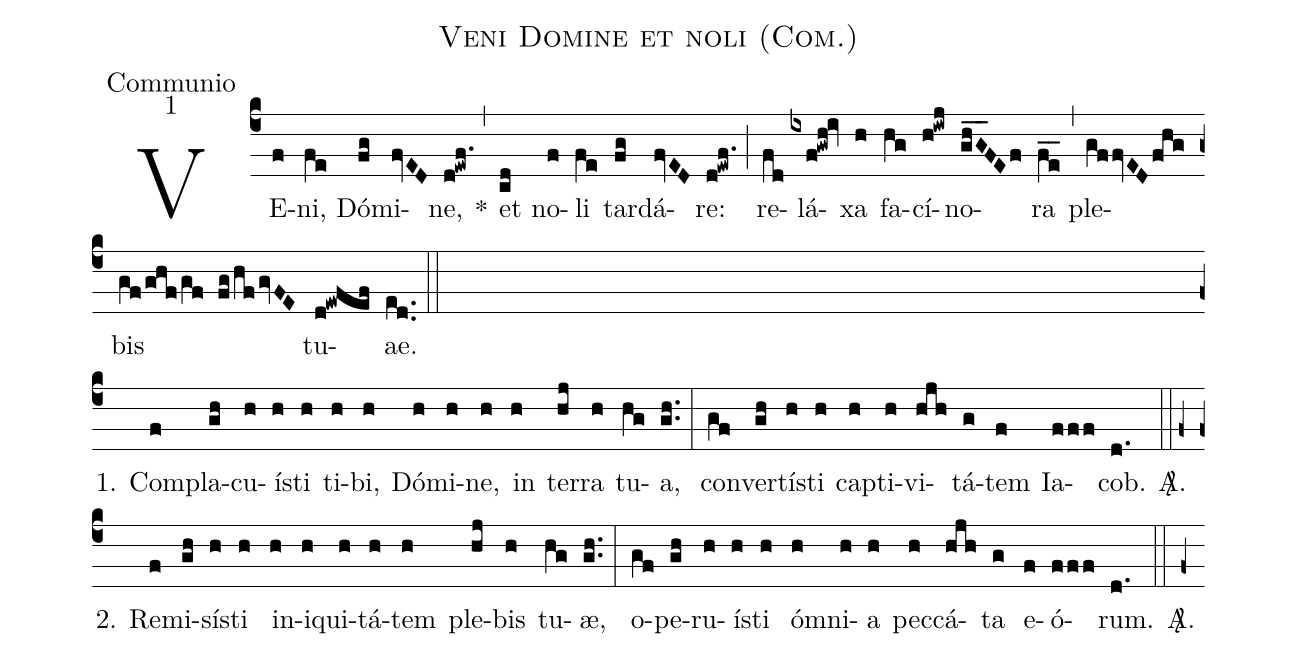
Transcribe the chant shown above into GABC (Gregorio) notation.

name:Veni Domine et noli (Com.);
office-part:Communio;
mode:1;
%%
(c4) VE(f)ni,(fe) Dó(fg)mi(fvED)ne,(d!ewf.) *(,)
et(cd) no(f)li(fe) tar(fg)dá(fvED)re:(d!ewf.) (;)
re(fd)lá(ixf!gwh!iv)xa(h) fa(hg)cí(h!iwj)no(gh_G_FEf)ra(fe__) (,)
ple(gffvEDfhg)bis(gf/ghf/gf fg/hf/gvFE) tu(d!ewfef)ae.(ed..) (::Z)

1. Com(f)pla(gh)cu(h)ís(h)ti(h) ti(h)bi,(h) Dó(h)mi(h)ne,(h) in(h) ter(hj)ra(h) tu(hg)a,(gh..) (:)
con(gf)ver(gh)tís(h)ti(h) cap(h)ti(h)vi(hjh)tá(g)tem(f) Ia(fff)cob.(d.) <sp>A/</sp>.(::f+Z)

2. Re(f)mi(gh)sís(h)ti(h) in(h)i(h)qui(h)tá(h)tem(h) ple(hj)bis(h) tu(hg)æ,(gh..) (:)
o(gf)pe(gh)ru(h)ís(h)ti(h) óm(h)ni(h)a(h) pec(h)cá(hjh)ta(g) e(f)ó(fff)rum.(d.) <sp>A/</sp>.(::f+)
